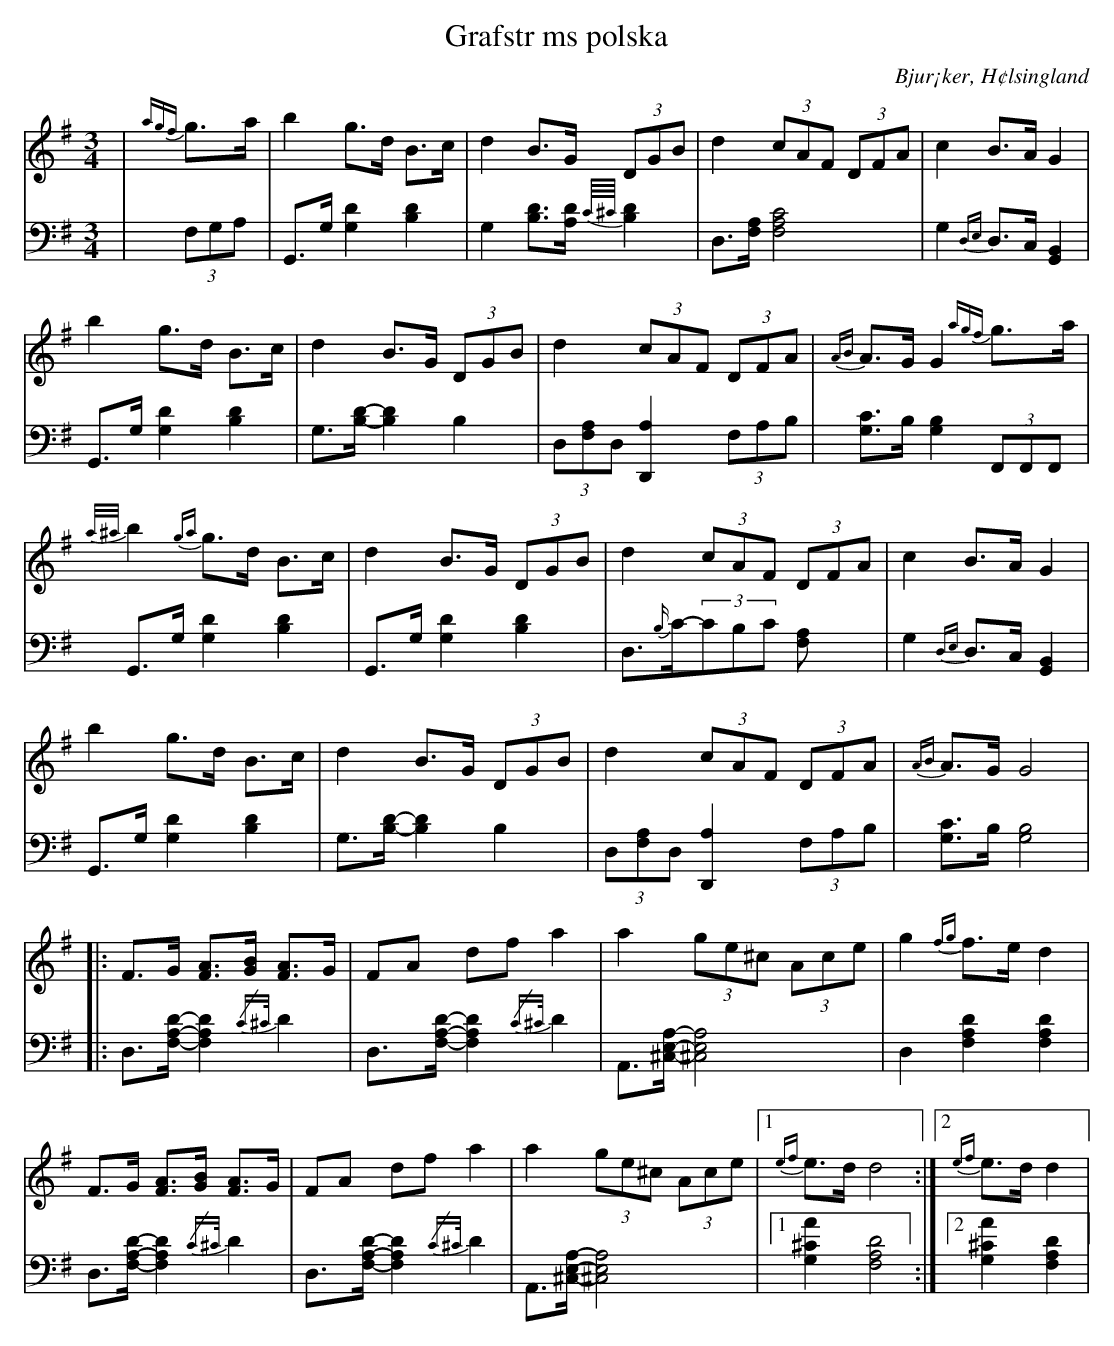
X:1
T: Grafstr ms polska
O: Bjur¡ker, H¢lsingland
M: 3/4
L: 1/8
K: G
V:1
V:2
V: 1
|{agf}g>a|b2 g>d B>c|d2 B>G (3DGB|d2 (3cAF (3DFA|c2 B>A G2|
b2 g>d B>c|d2 B>G (3DGB|d2 (3cAF (3DFA|{AB}A>G G2 {agf}g>a|
{a/^a/}b2 {ga}g>d B>c|d2 B>G (3DGB|d2 (3cAF (3DFA|c2 B>A G2|
b2 g>d B>c|d2 B>G (3DGB|d2 (3cAF (3DFA|{AB}A>G G4|
|:F>G [FA]>[GB] [FA]>G |FA df a2 |a2 (3ge^c (3Ace |g2 {fg}f>e d2 |
F>G [FA]>[GB] [FA]>G |FA df a2 |a2 (3ge^c (3Ace |1 {ef}e>d d4:|2 {ef}e>d d2|
V:2 clef=bass
|(3F,G,A, | G,,>G, [G,2D2] [B,2D2]|G,2 [B,D]>[A,D] {C//^C//}[B,D]2|D,>[F,A,] [F,4A,4C4]| G,2 {D,E,}D,>C, [G,,2B,,2]|
 G,,>G, [G,2D2] [B,2D2]|G,>[B,D]-[B,2D2] B,2|(3D,[F,A,]D, [D,,2A,2] (3F,A,B,| [G,C]>B, [G,2B,2](3F,,F,,F,,|
G,,>G, [G,2D2] [B,2D2]|G,,>G, [G,2D2] [B,2D2]|D,>{B,/}C-(3CB,C [F,2A,]| G,2 {D,E,}D,>C, [G,,2B,,2]|
 G,,>G, [G,2D2] [B,2D2]|G,>[B,D]-[B,2D2] B,2|(3D,[F,A,]D, [D,,2A,2] (3F,A,B,| [G,C]>B, [G,4B,4]|
|:D,>[F,A,D]-[F,2A,2D2] {/C^C/}D2|D,>[F,A,D]-[F,2A,2D2] {/C^C/}D2| A,,>[^C,E,A,]-[^C,4E,4A,4]|D,2 [F,2A,2D2] [F,2A,2D2] |
D,>[F,A,D]-[F,2A,2D2] {/C^C/}D2| D,>[F,A,D]-[F,2A,2D2] {/C^C/}D2| A,,>[^C,E,A,]-[^C,4E,4A,4]|1 [G,2A2^C2] [F,4A,4D4]:|2 [G,2A2^C2] [F,2A,2D2]|
